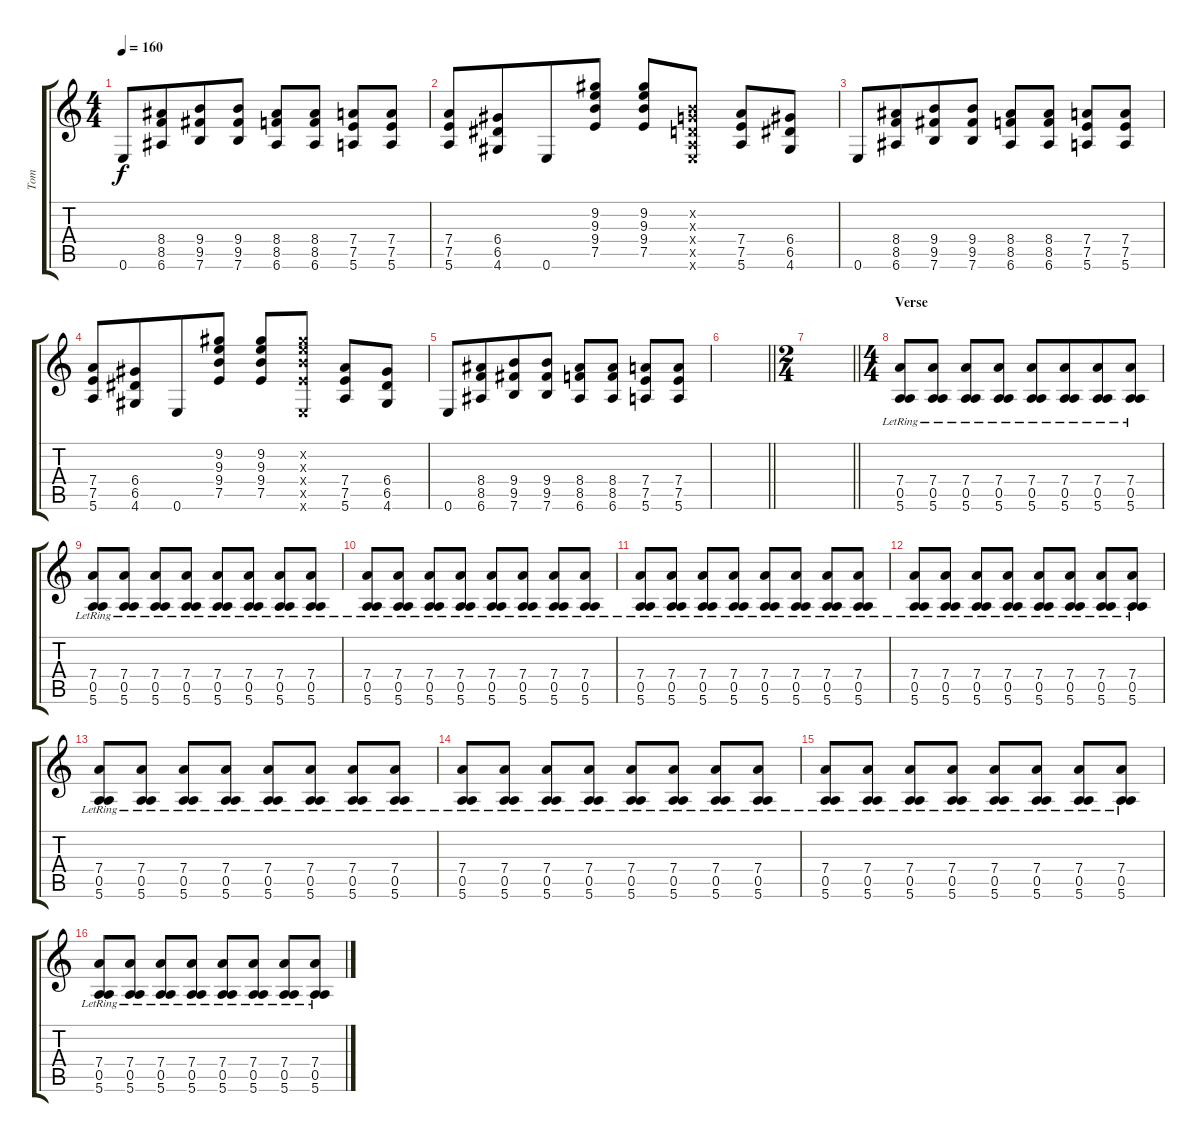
\track ("Tom" "Tom") {instrument overdrivenguitar}
\staff {score tabs}
\tuning (E4 B3 G3 D3 A2 E2) {hide}
\ts (4 4)
\tempo 160
\clef g2
\ks c
0.6.8{dy f beam merge} (8.4 8.5 6.6).8{beam merge} (9.4 9.5 7.6).8{beam merge} (9.4 9.5 7.6).8 (8.4 8.5 6.6).8 (8.4 8.5 6.6).8 (7.4 7.5 5.6).8{beam merge} (7.4 7.5 5.6).8 |
(7.4 7.5 5.6).8 (6.4 6.5 4.6).8{beam merge} 0.6.8 (9.2 9.3 9.4 7.5).8 (9.2 9.3 9.4 7.5).8{beam merge} (0.2{x} 0.3{x} 0.4{x} 0.5{x} 0.6{x}).8 (7.4 7.5 5.6).8{beam merge} (6.4 6.5 4.6).8 |
0.6.8{beam merge} (8.4 8.5 6.6).8{beam merge} (9.4 9.5 7.6).8{beam merge} (9.4 9.5 7.6).8 (8.4 8.5 6.6).8 (8.4 8.5 6.6).8 (7.4 7.5 5.6).8{beam merge} (7.4 7.5 5.6).8 |
(7.4 7.5 5.6).8 (6.4 6.5 4.6).8{beam merge} 0.6.8 (9.2 9.3 9.4 7.5).8 (9.2 9.3 9.4 7.5).8{beam merge} (9.2{x} 9.3{x} 9.4{x} 7.5{x} 0.6{x}).8 (7.4 7.5 5.6).8{beam merge} (6.4 6.5 4.6).8 |
0.6.8{beam merge} (8.4 8.5 6.6).8{beam merge} (9.4 9.5 7.6).8{beam merge} (9.4 9.5 7.6).8 (8.4 8.5 6.6).8 (8.4 8.5 6.6).8 (7.4 7.5 5.6).8{beam merge} (7.4 7.5 5.6).8 |
\barLineRight lightlight
|
\ts (2 4)
\barLineRight lightlight
|
\ts (4 4)
\section ("" "Verse")
(7.4{lr} 0.5{lr} 5.6{lr}).8 (7.4{lr} 0.5{lr} 5.6{lr}).8 (7.4{lr} 0.5{lr} 5.6{lr}).8{beam merge} (7.4{lr} 0.5{lr} 5.6{lr}).8 (7.4{lr} 0.5{lr} 5.6{lr}).8 (7.4{lr} 0.5{lr} 5.6{lr}).8{beam merge} (7.4{lr} 0.5{lr} 5.6{lr}).8 (7.4{lr} 0.5{lr} 5.6{lr}).8 |
(7.4{lr} 0.5{lr} 5.6{lr}).8 (7.4{lr} 0.5{lr} 5.6{lr}).8 (7.4{lr} 0.5{lr} 5.6{lr}).8{beam merge} (7.4{lr} 0.5{lr} 5.6{lr}).8 (7.4{lr} 0.5{lr} 5.6{lr}).8 (7.4{lr} 0.5{lr} 5.6{lr}).8 (7.4{lr} 0.5{lr} 5.6{lr}).8 (7.4{lr} 0.5{lr} 5.6{lr}).8 |
(7.4{lr} 0.5{lr} 5.6{lr}).8 (7.4{lr} 0.5{lr} 5.6{lr}).8 (7.4{lr} 0.5{lr} 5.6{lr}).8{beam merge} (7.4{lr} 0.5{lr} 5.6{lr}).8 (7.4{lr} 0.5{lr} 5.6{lr}).8 (7.4{lr} 0.5{lr} 5.6{lr}).8 (7.4{lr} 0.5{lr} 5.6{lr}).8 (7.4{lr} 0.5{lr} 5.6{lr}).8 |
(7.4{lr} 0.5{lr} 5.6{lr}).8 (7.4{lr} 0.5{lr} 5.6{lr}).8 (7.4{lr} 0.5{lr} 5.6{lr}).8{beam merge} (7.4{lr} 0.5{lr} 5.6{lr}).8 (7.4{lr} 0.5{lr} 5.6{lr}).8 (7.4{lr} 0.5{lr} 5.6{lr}).8 (7.4{lr} 0.5{lr} 5.6{lr}).8 (7.4{lr} 0.5{lr} 5.6{lr}).8 |
(7.4{lr} 0.5{lr} 5.6{lr}).8 (7.4{lr} 0.5{lr} 5.6{lr}).8 (7.4{lr} 0.5{lr} 5.6{lr}).8{beam merge} (7.4{lr} 0.5{lr} 5.6{lr}).8 (7.4{lr} 0.5{lr} 5.6{lr}).8 (7.4{lr} 0.5{lr} 5.6{lr}).8 (7.4{lr} 0.5{lr} 5.6{lr}).8 (7.4{lr} 0.5{lr} 5.6{lr}).8 |
(7.4{lr} 0.5{lr} 5.6{lr}).8 (7.4{lr} 0.5{lr} 5.6{lr}).8 (7.4{lr} 0.5{lr} 5.6{lr}).8{beam merge} (7.4{lr} 0.5{lr} 5.6{lr}).8 (7.4{lr} 0.5{lr} 5.6{lr}).8 (7.4{lr} 0.5{lr} 5.6{lr}).8 (7.4{lr} 0.5{lr} 5.6{lr}).8 (7.4{lr} 0.5{lr} 5.6{lr}).8 |
(7.4{lr} 0.5{lr} 5.6{lr}).8 (7.4{lr} 0.5{lr} 5.6{lr}).8 (7.4{lr} 0.5{lr} 5.6{lr}).8{beam merge} (7.4{lr} 0.5{lr} 5.6{lr}).8 (7.4{lr} 0.5{lr} 5.6{lr}).8 (7.4{lr} 0.5{lr} 5.6{lr}).8 (7.4{lr} 0.5{lr} 5.6{lr}).8 (7.4{lr} 0.5{lr} 5.6{lr}).8 |
(7.4{lr} 0.5{lr} 5.6{lr}).8 (7.4{lr} 0.5{lr} 5.6{lr}).8 (7.4{lr} 0.5{lr} 5.6{lr}).8{beam merge} (7.4{lr} 0.5{lr} 5.6{lr}).8 (7.4{lr} 0.5{lr} 5.6{lr}).8 (7.4{lr} 0.5{lr} 5.6{lr}).8 (7.4{lr} 0.5{lr} 5.6{lr}).8 (7.4{lr} 0.5{lr} 5.6{lr}).8 |
(7.4{lr} 0.5{lr} 5.6{lr}).8 (7.4{lr} 0.5{lr} 5.6{lr}).8 (7.4{lr} 0.5{lr} 5.6{lr}).8{beam merge} (7.4{lr} 0.5{lr} 5.6{lr}).8 (7.4{lr} 0.5{lr} 5.6{lr}).8 (7.4{lr} 0.5{lr} 5.6{lr}).8 (7.4{lr} 0.5{lr} 5.6{lr}).8 (7.4{lr} 0.5{lr} 5.6{lr}).8
